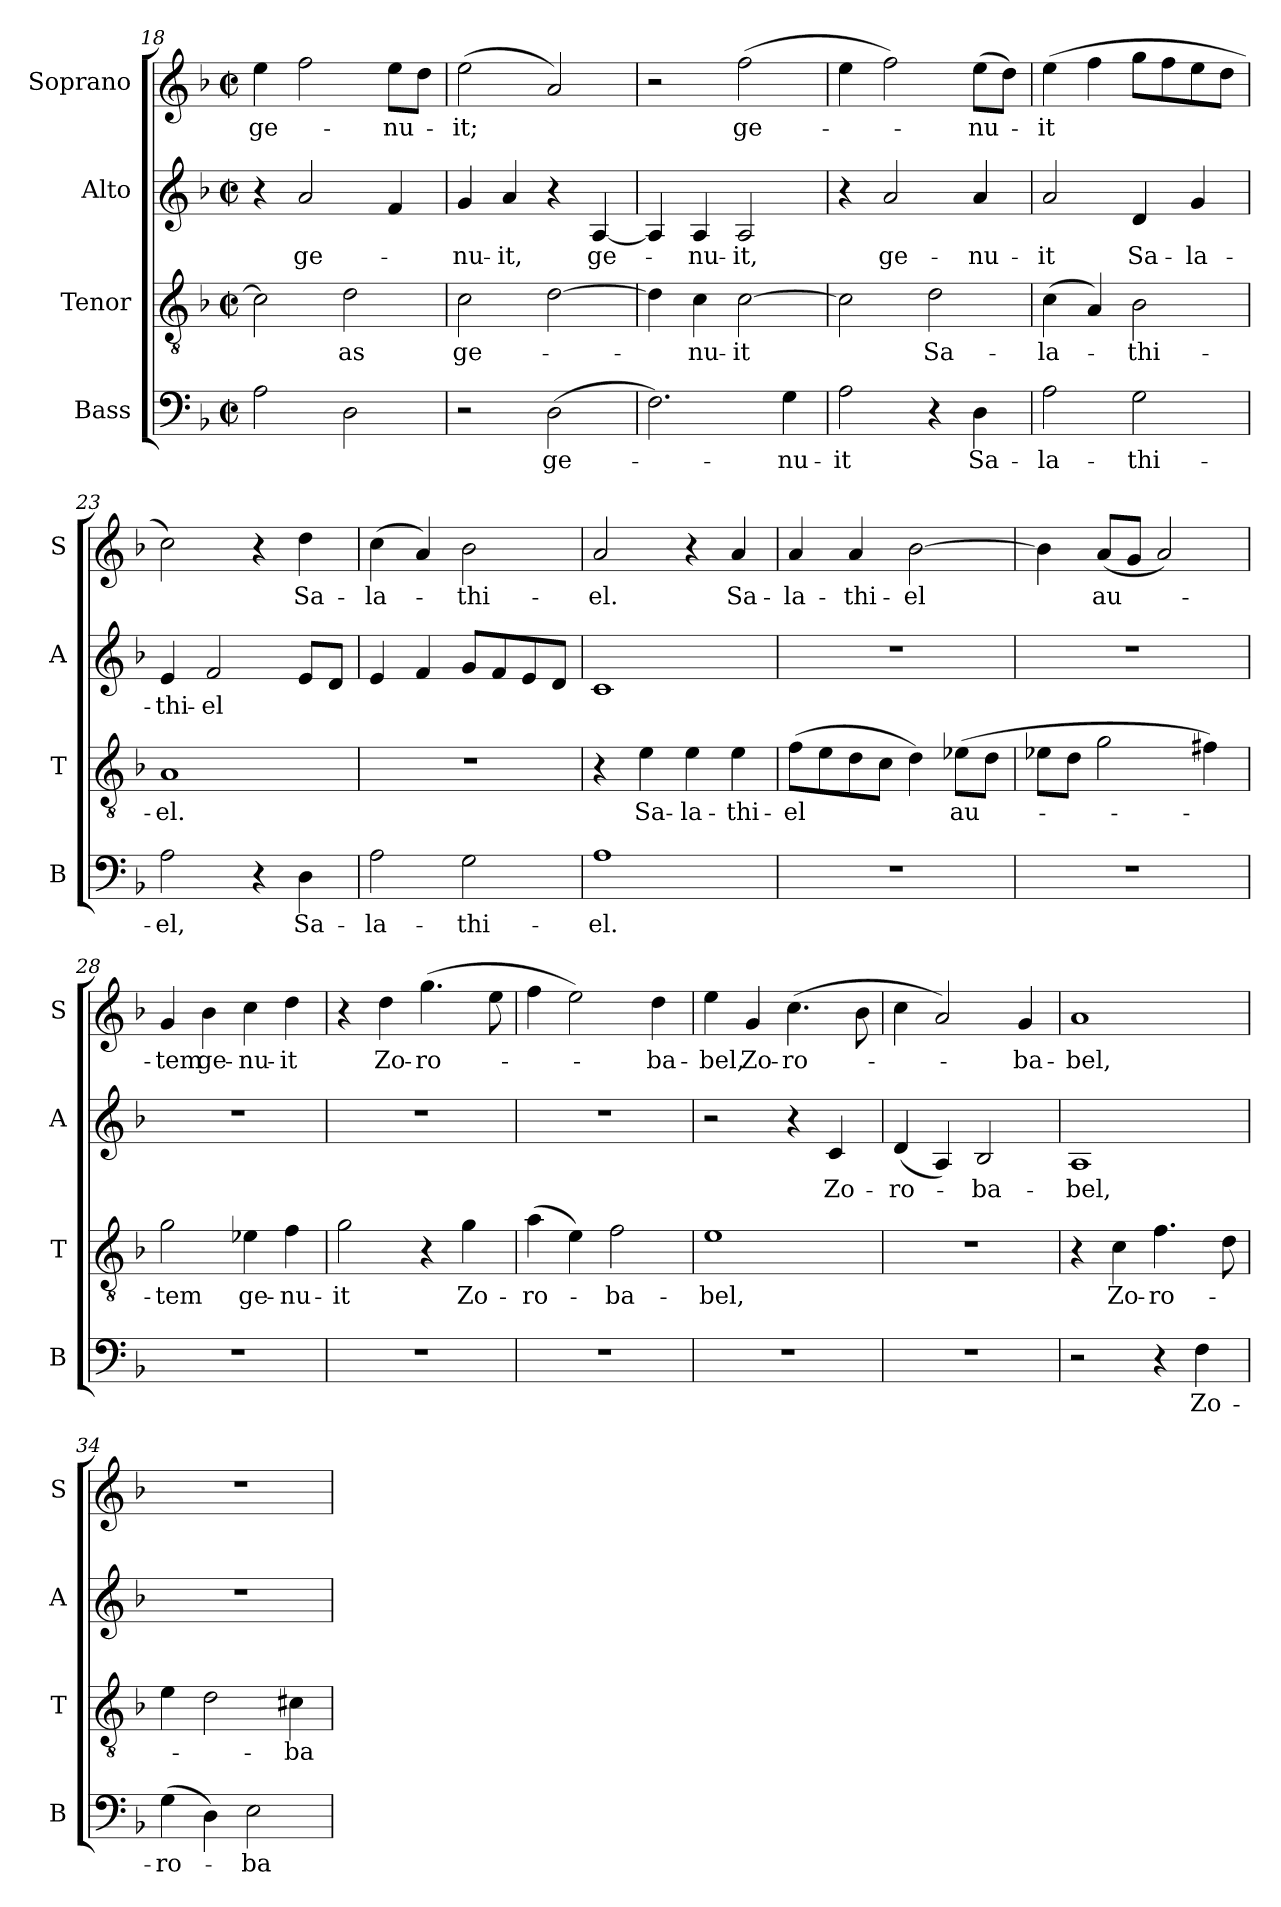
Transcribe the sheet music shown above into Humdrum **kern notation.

**kern	**text	**kern	**text	**kern	**text	**kern	**text
*part4	*part4	*part3	*part3	*part2	*part2	*part1	*part1
*staff4	*staff4	*staff3	*staff3	*staff2	*staff2	*staff1	*staff1
*I"Bass	*	*I"Tenor	*	*I"Alto	*	*I"Soprano	*
*I'B	*	*I'T	*	*I'A	*	*I'S	*
*clefF4	*	*clefGv2	*	*clefG2	*	*clefG2	*
*k[b-]	*	*k[b-]	*	*k[b-]	*	*k[b-]	*
*F:	*	*F:	*	*F:	*	*F:	*
*M2/2	*	*M2/2	*	*M2/2	*	*M2/2	*
*met(c|)	*	*met(c|)	*	*met(c|)	*	*met(c|)	*
=18	=18	=18	=18	=18	=18	=18	=18
2A\	.	2c\]	.	4r	.	4ee\	ge-
.	.	.	.	2a/	ge-	2ff\	.
2D\	.	2d\	-as	.	.	.	.
.	.	.	.	4f/	.	8ee\L	-nu-
.	.	.	.	.	.	8dd\J	.
!!LO:LB:g=z
=19	=19	=19	=19	=19	=19	=19	=19
2r	.	2c\	ge-	4g/	-nu-	(2ee\	-it;
.	.	.	.	4a/	-it,	.	.
(2D\	ge-	[2d\	.	4r	.	2a/)	.
.	.	.	.	[4A/	ge-	.	.
=20	=20	=20	=20	=20	=20	=20	=20
2.F\)	.	4d\]	.	4A/]	.	2r	.
.	.	4c\	-nu-	4A/	-nu-	.	.
.	.	[2c\	-it	2A/	-it,	(2ff\	ge-
4G\	-nu-	.	.	.	.	.	.
=21	=21	=21	=21	=21	=21	=21	=21
2A\	-it	2c\]	.	4r	.	4ee\	.
.	.	.	.	2a/	ge-	2ff\)	.
4r	.	2d\	Sa-	.	.	.	.
4D\	Sa-	.	.	4a/	-nu-	(8ee\L	-nu-
.	.	.	.	.	.	8dd\J)	.
=22	=22	=22	=22	=22	=22	=22	=22
2A\	-la-	(4c\	-la-	2a/	-it	(4ee\	-it
.	.	4A/)	.	.	.	4ff\	.
2G\	-thi-	2B-\	-thi-	4d/	Sa-	8gg\L	.
.	.	.	.	.	.	8ff\	.
.	.	.	.	4g/	-la-	8ee\	.
.	.	.	.	.	.	8dd\J	.
=23	=23	=23	=23	=23	=23	=23	=23
2A\	-el,	1A	-el.	4e/	-thi-	2cc\)	.
.	.	.	.	2f/	-el	.	.
4r	.	.	.	.	.	4r	.
4D\	Sa-	.	.	8e/L	.	4dd\	Sa-
.	.	.	.	8d/J	.	.	.
!!LO:LB:g=z
=24	=24	=24	=24	=24	=24	=24	=24
2A\	-la-	1r	.	4e/	.	(4cc\	-la-
.	.	.	.	4f/	.	4a/)	.
2G\	-thi-	.	.	8g/L	.	2b-\	-thi-
.	.	.	.	8f/	.	.	.
.	.	.	.	8e/	.	.	.
.	.	.	.	8d/J	.	.	.
=25	=25	=25	=25	=25	=25	=25	=25
1A	-el.	4r	.	1c	.	2a/	-el.
.	.	4e\	Sa-	.	.	.	.
.	.	4e\	-la-	.	.	4r	.
.	.	4e\	-thi-	.	.	4a/	Sa-
=26	=26	=26	=26	=26	=26	=26	=26
1r	.	(8f\L	-el	1r	.	4a/	-la-
.	.	8e\	.	.	.	.	.
.	.	8d\	.	.	.	4a/	-thi-
.	.	8c\J	.	.	.	.	.
.	.	4d\)	.	.	.	[2b-\	-el
.	.	(8e-X\L	au-	.	.	.	.
.	.	8d\J	.	.	.	.	.
=27	=27	=27	=27	=27	=27	=27	=27
1r	.	8e-X\L	.	1r	.	4b-\]	.
.	.	8d\J	.	.	.	.	.
.	.	2g\	.	.	.	(8a/L	au-
.	.	.	.	.	.	8g/J	.
.	.	.	.	.	.	2a/)	.
.	.	4f#X\)	.	.	.	.	.
=28	=28	=28	=28	=28	=28	=28	=28
1r	.	2g\	-tem	1r	.	4g/	-tem
.	.	.	.	.	.	4b-\	ge-
.	.	4e-X\	ge-	.	.	4cc\	-nu-
.	.	4f\	-nu-	.	.	4dd\	-it
!!LO:PB:g=z
=29	=29	=29	=29	=29	=29	=29	=29
1r	.	2g\	-it	1r	.	4r	.
.	.	.	.	.	.	4dd\	Zo-
.	.	4r	.	.	.	(4.gg\	-ro-
.	.	4g\	Zo-	.	.	.	.
.	.	.	.	.	.	8ee\	.
=30	=30	=30	=30	=30	=30	=30	=30
1r	.	(4a\	-ro-	1r	.	4ff\	.
.	.	4e\)	.	.	.	2ee\)	.
.	.	2f\	-ba-	.	.	.	.
.	.	.	.	.	.	4dd\	-ba-
=31	=31	=31	=31	=31	=31	=31	=31
1r	.	1e	-bel,	2r	.	4ee\	-bel,
.	.	.	.	.	.	4g/	Zo-
.	.	.	.	4r	.	(4.cc\	-ro-
.	.	.	.	4c/	Zo-	.	.
.	.	.	.	.	.	8b-\	.
=32	=32	=32	=32	=32	=32	=32	=32
1r	.	1r	.	(4d/	-ro-	4cc\	.
.	.	.	.	4A/)	.	2a/)	.
.	.	.	.	2B-/	-ba-	.	.
.	.	.	.	.	.	4g/	-ba-
=33	=33	=33	=33	=33	=33	=33	=33
2r	.	4r	.	1A	-bel,	1a	-bel,
.	.	4c\	Zo-	.	.	.	.
4r	.	4.f\	-ro-	.	.	.	.
4F\	Zo-	.	.	.	.	.	.
.	.	8d\	.	.	.	.	.
!!LO:LB:g=z
=34	=34	=34	=34	=34	=34	=34	=34
(4G\	-ro-	4e\	.	1r	.	1r	.
4D\)	.	2d\	.	.	.	.	.
2E\	-ba-	.	.	.	.	.	.
.	.	4c#X\	-ba-	.	.	.	.
=	=	=	=	=	=	=	=
*-	*-	*-	*-	*-	*-	*-	*-
